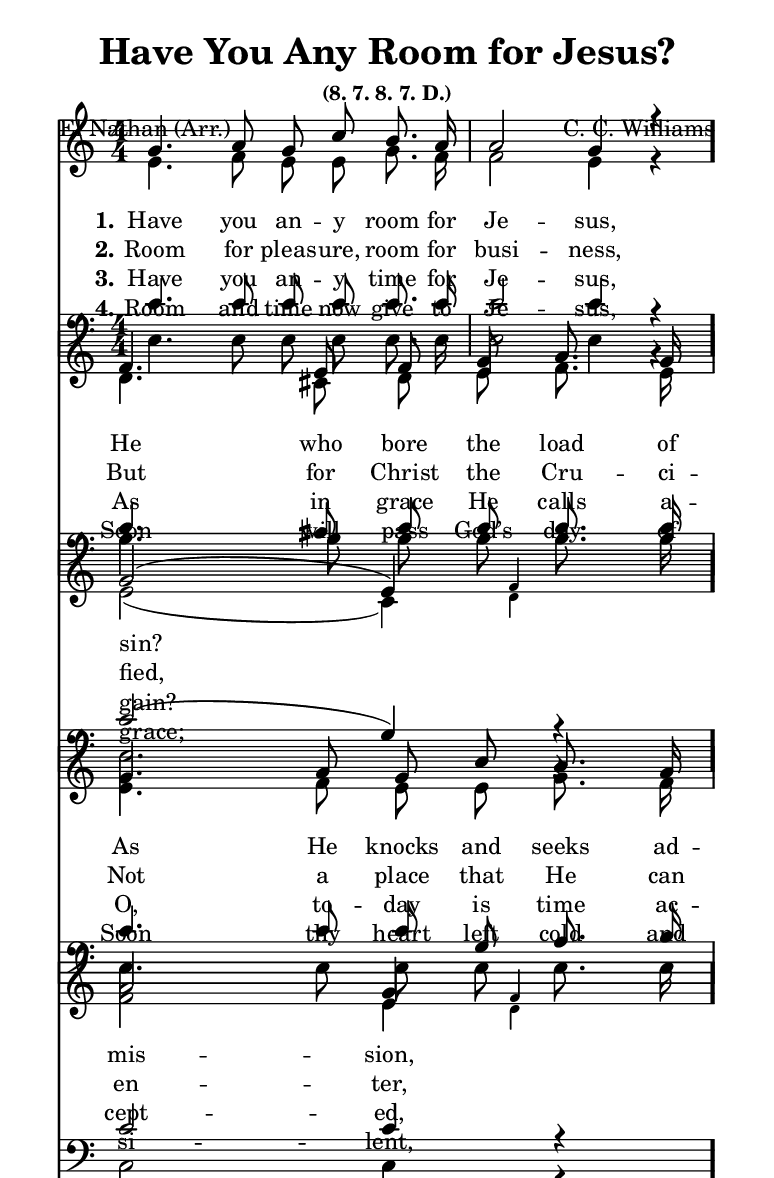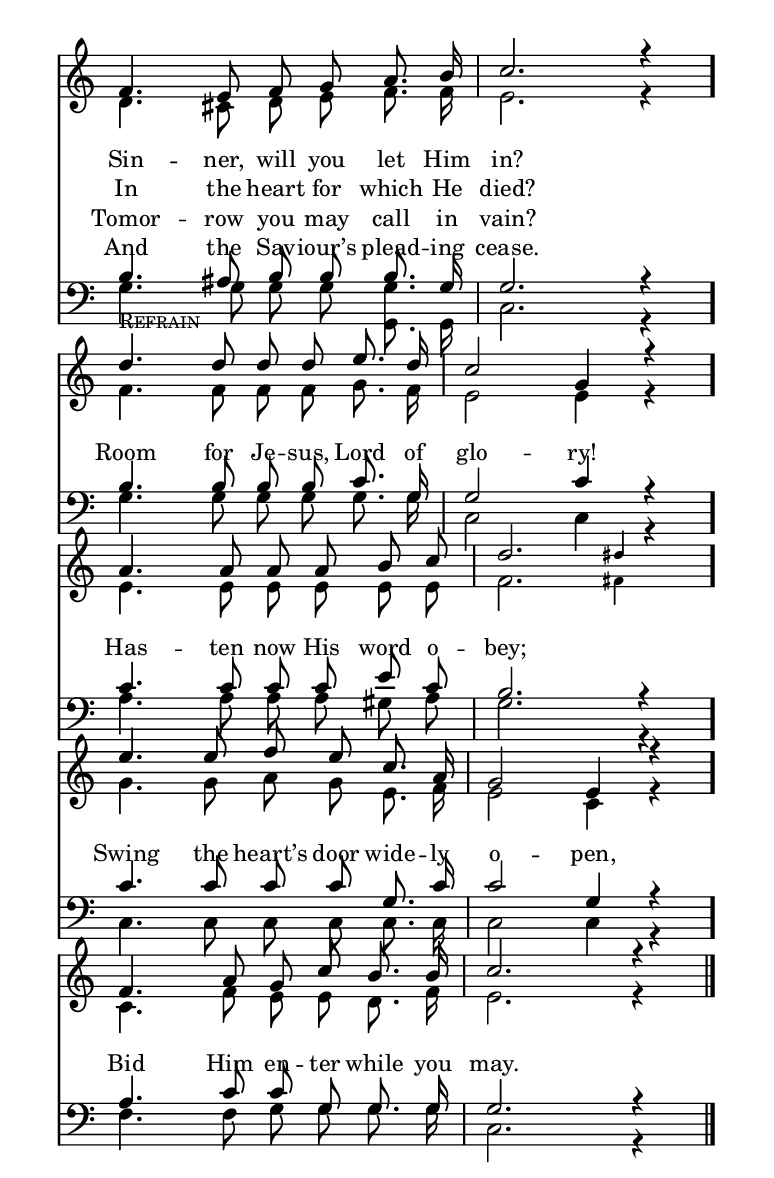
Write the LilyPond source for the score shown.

\include "common/global.ily"
\paper {
  \include "common/paper.ily"
  %ragged-bottom = ##t
  %ragged-last-bottom = ##t
  systems-per-page = 5
  %page-count = ##f
}

\header{
  title = "Have You Any Room for Jesus?"
  subsubtitle = "(8. 7. 8. 7. D.)"
  %meter = "8.7.8.7.D."
  poet = "El Nathan (Arr.)"
  composer = "C. C. Williams"
  %copyright = ""
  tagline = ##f
}

% for fermata in MIDI
ta = { \tempo 4=80 }
tb = { \tempo 4=40 }

patternAA = { c4. c8 c8 c8 c8. c16 | c2 c4 c4 }
patternAB = { c4. c8 c8 c8 c8. c16 | c2.   c4 }
patternAC = { c4. c8 c8 c8 c8  c8  | c2.   c4 }

global = {
  \include "common/overrides.ily"
  \override Staff.TimeSignature.style = #'()
  \time 4/4
  \override Score.MetronomeMark.transparent = ##t % hide all fermata changes too
  \ta
  \key c \major
  %\partial 4
  \autoBeamOff
}

notesSoprano = {
\global
\relative c'' {

  \changePitch \patternAA { g a g c b a | a g r }
  \changePitch \patternAA { f e f g a g | g( e) %{r%} } { \grace f4 } { \hideNotes r4 \unHideNotes }
  \changePitch \patternAA { g a g c b a | a g %{r%} } { \grace f4 } { \hideNotes r4 \unHideNotes }
  \changePitch \patternAB { f e f g a b | c r }

  << s^\markup { \small \caps "Refrain" }
  \changePitch \patternAA { d d d d e d | c g r } >>
  \changePitch \patternAC { a a a a b c | d %{r%} } { \grace dis4 } { \hideNotes r4 \unHideNotes }
  \changePitch \patternAA { e e f e c a | g e r }
  \changePitch \patternAB { f a g c b b | c r }

  \bar "|."

}
}

notesAlto = {
\global
\relative e' {

  \changePitch \patternAA { e f e e g f | f e r }
  \changePitch \patternAA { d cis d e f e | e( c) %{r%} } { \grace d4 } { \hideNotes r4 \unHideNotes }
  \changePitch \patternAA { e f e e g f | f e %{r%} } { \grace d4 } { \hideNotes r4 \unHideNotes }
  \changePitch \patternAB { d cis d e f f | e r }

  \changePitch \patternAA { f f f f g f | e e r }
  \changePitch \patternAC { e e e e e e | f %{r%} } { \grace fis4 } { \hideNotes r4 \unHideNotes }
  \changePitch \patternAA { g g a g e f | e c r }
  \changePitch \patternAB { c f e e d f | e r }

}
}

notesTenor = {
\global
\relative a {

  \changePitch \patternAA { c c c c c c | c c r }
  \changePitch \patternAA { b ais b b b b | c( g) r }
  \changePitch \patternAA { c c c g a b | c c r }
  \changePitch \patternAB { b ais b b b g | g r }

  \changePitch \patternAA { b b b b c g | g c r }
  \changePitch \patternAC { c c c c e c | b r }
  \changePitch \patternAA { c c c c g c | c g r }
  \changePitch \patternAB { a c c g g g | g r }

}
}

notesBass = {
\global
\relative f {

  \changePitch \patternAA { c c c c c c | c c r }
  \changePitch \patternAB { g' g g g g g | c, r }
  \changePitch \patternAA { c c c c c c | c c r }
  \changePitch \patternAB { g' g g g < g g, > g, c r }

  \changePitch \patternAA { g' g g g g g | c, c r }
  \changePitch \patternAC { a' a a a gis a | g r }
  \changePitch \patternAA { c, c c c c c | c c r }
  \changePitch \patternAB { f f g g g g | c, r }

}
}

Refrain = \lyricmode {

Room for Je -- sus, Lord of glo -- ry! \bar "."
Has -- ten now His word o -- bey; \bar "."
Swing the heart’s door wide -- ly o -- pen, \bar "."
Bid Him en -- ter while you may. \bar "."

}

wordsA = \lyricmode {
\set stanza = "1."

Have you an -- y room for Je -- sus, \bar "."
He who bore the load of sin? \bar "."
As He knocks and seeks ad -- mis -- sion, \bar "."
Sin -- ner, will you let Him in? \bar "."

}

wordsB = \lyricmode {
\set stanza = "2."

Room for pleas -- ure, room for busi -- ness,
But for Christ the Cru -- ci -- fied,
Not a place that He can en -- ter,
In the heart for which He died?

\Refrain

}

wordsC = \lyricmode {
\set stanza = "3."

Have you an -- y time for Je -- sus,
As in grace He calls a -- gain?
O, to -- day is time ac -- cept -- ed,
% XXX the "To" in "To -- mor -- row" is supposed to go with the grace notes
Tomor -- row you may call in vain?

}

wordsD = \lyricmode {
\set stanza = "4."

Room and time now give to Je -- sus,
Soon will pass God’s day of grace;
Soon thy heart left cold and si -- lent,
And the Sav -- iour’s plead -- ing cease.

}

\score {
  \context ChoirStaff <<
    \context Staff = upper <<
      \set ChoirStaff.systemStartDelimiter = #'SystemStartBar
      \context Voice  = sopranos { \voiceOne << \notesSoprano >> }
      \context Voice  = altos { \voiceTwo << \notesAlto >> }
      \context Lyrics = one   \lyricsto sopranos \wordsA
      \context Lyrics = two   \lyricsto sopranos \wordsB
      \context Lyrics = three \lyricsto sopranos \wordsC
      \context Lyrics = four  \lyricsto sopranos \wordsD
    >>
    \context Staff = men <<
      \clef bass
      \context Voice  = tenors { \voiceOne << \notesTenor >> }
      \context Voice  = basses { \voiceTwo << \notesBass >> }
    >>
  >>
  \layout {
    \include "common/layout.ily"
  }
  \midi{
    \include "common/midi.ily"
  }
}

\version "2.18.0"  % necessary for upgrading to future LilyPond versions.

% vi:set et ts=2 sw=2 ai nocindent syntax=lilypond
